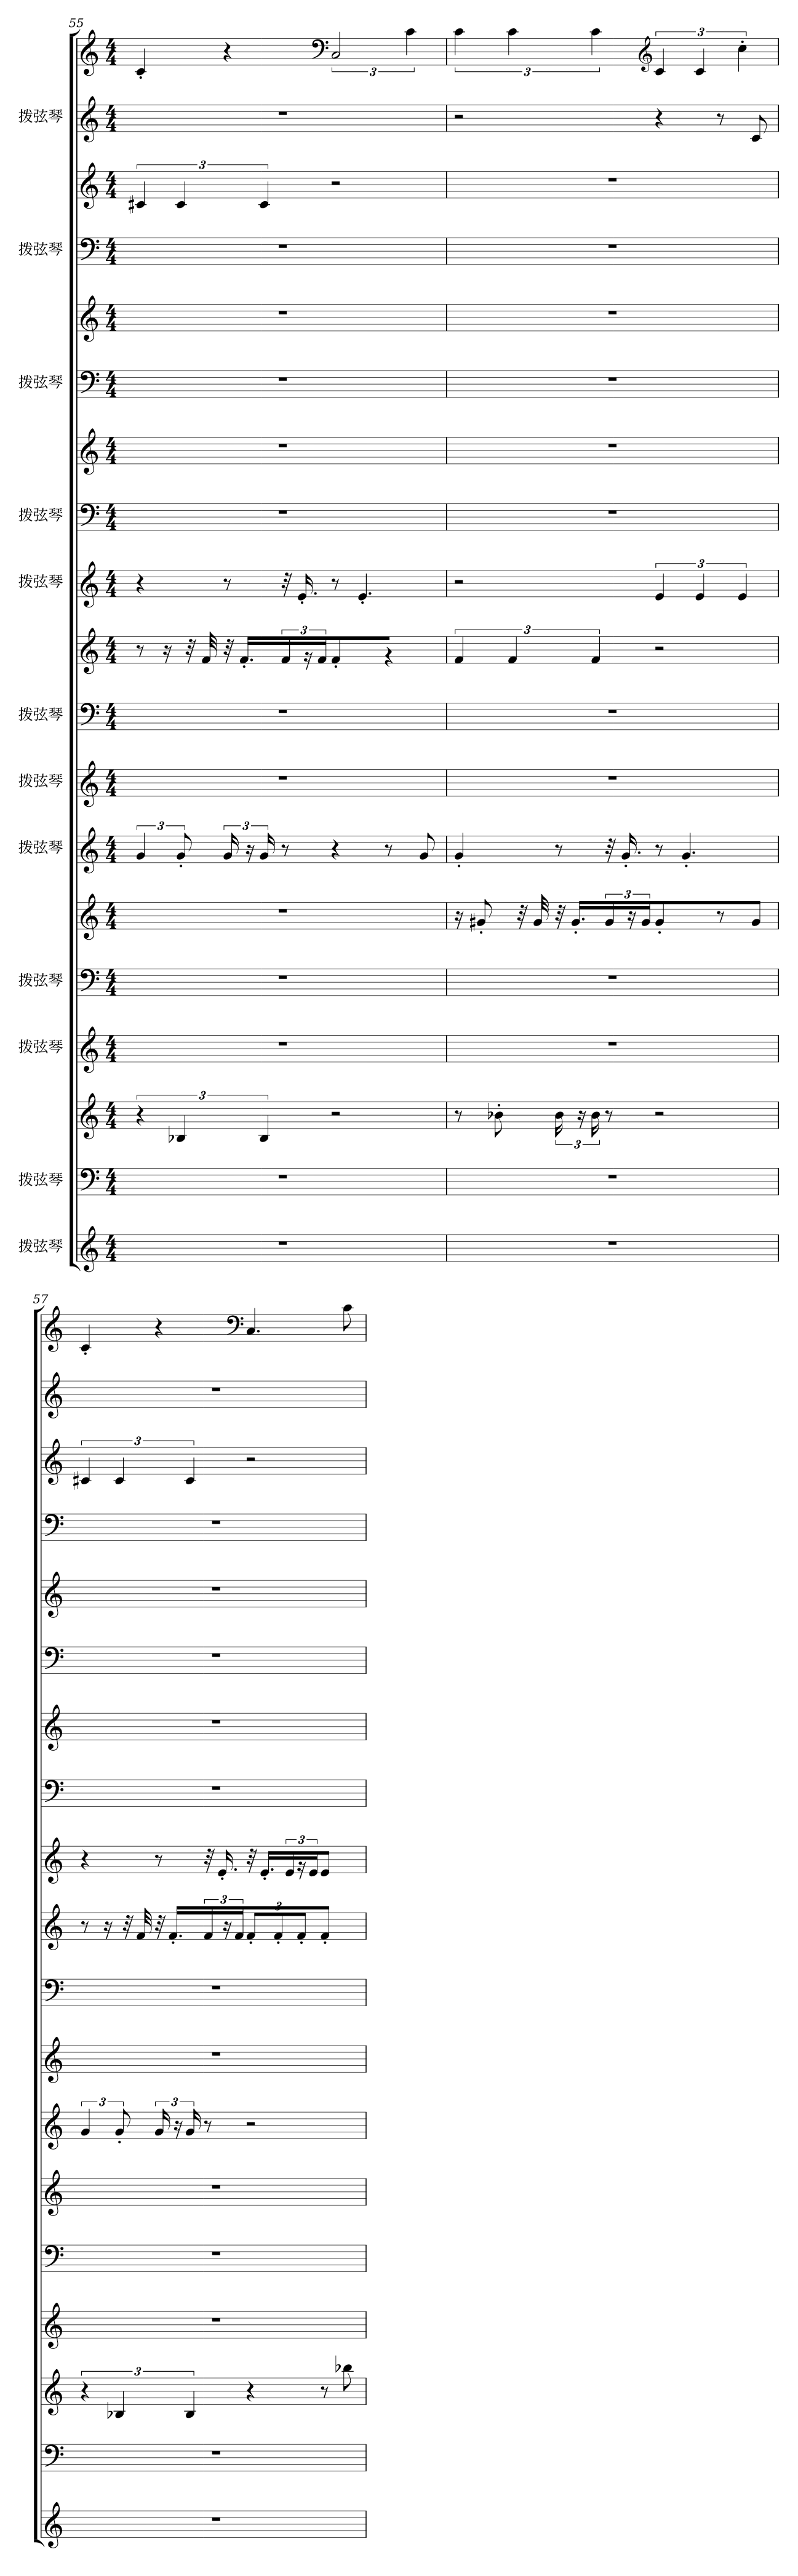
**kern	**kern	**kern	**kern	**kern	**kern	**kern	**kern	**kern	**kern	**kern	**kern	**kern	**kern	**kern	**kern	**kern	**kern	**kern
*part12	*part11	*part11	*part10	*part9	*part9	*part8	*part7	*part6	*part6	*part5	*part4	*part4	*part3	*part3	*part2	*part2	*part1	*part1
*staff19	*staff18	*staff17	*staff16	*staff15	*staff14	*staff13	*staff12	*staff11	*staff10	*staff9	*staff8	*staff7	*staff6	*staff5	*staff4	*staff3	*staff2	*staff1
*I"拨弦琴	*I"拨弦琴	*	*I"拨弦琴	*I"拨弦琴	*	*I"拨弦琴	*I"拨弦琴	*I"拨弦琴	*	*I"拨弦琴	*I"拨弦琴	*	*I"拨弦琴	*	*I"拨弦琴	*	*I"拨弦琴	*
!!LO:PB:g=z
*clefG2	*clefF4	*clefG2	*clefG2	*clefF4	*clefG2	*clefG2	*clefG2	*clefF4	*clefG2	*clefG2	*clefF4	*clefG2	*clefF4	*clefG2	*clefF4	*clefG2	*clefG2	*clefG2
*k[]	*k[]	*k[]	*k[]	*k[]	*k[]	*k[]	*k[]	*k[]	*k[]	*k[]	*k[]	*k[]	*k[]	*k[]	*k[]	*k[]	*k[]	*k[]
*M4/4	*M4/4	*M4/4	*M4/4	*M4/4	*M4/4	*M4/4	*M4/4	*M4/4	*M4/4	*M4/4	*M4/4	*M4/4	*M4/4	*M4/4	*M4/4	*M4/4	*M4/4	*M4/4
=55	=55	=55	=55	=55	=55	=55	=55	=55	=55	=55	=55	=55	=55	=55	=55	=55	=55	=55
1r	1r	6r	1r	1r	1r	6g/	1r	1r	8r	4r	1r	1r	1r	1r	1r	6c#X/	1r	4c'/
.	.	.	.	.	.	.	.	.	16r	.	.	.	.	.	.	.	.	.
.	.	6B-X/	.	.	.	12g'/	.	.	.	.	.	.	.	.	.	6c#/	.	.
.	.	.	.	.	.	.	.	.	32r	.	.	.	.	.	.	.	.	.
.	.	.	.	.	.	.	.	.	32f/	.	.	.	.	.	.	.	.	.
.	.	.	.	.	.	24g/	.	.	32r	8r	.	.	.	.	.	.	.	4r
.	.	.	.	.	.	.	.	.	16.f'/LL	.	.	.	.	.	.	.	.	.
.	.	.	.	.	.	24r	.	.	.	.	.	.	.	.	.	.	.	.
.	.	6B-/	.	.	.	24g/	.	.	.	.	.	.	.	.	.	6c#/	.	.
.	.	.	.	.	.	8r	.	.	24f/JJ	32r	.	.	.	.	.	.	.	.
.	.	.	.	.	.	.	.	.	.	16.e'/	.	.	.	.	.	.	.	.
.	.	.	.	.	.	.	.	.	24r	.	.	.	.	.	.	.	.	.
.	.	.	.	.	.	.	.	.	24f/	.	.	.	.	.	.	.	.	.
*	*	*	*	*	*	*	*	*	*	*	*	*	*	*	*	*	*	*clefF4
.	.	2r	.	.	.	4r	.	.	4f'/	8r	.	.	.	.	.	2r	.	3C/
.	.	.	.	.	.	.	.	.	.	4.e'/	.	.	.	.	.	.	.	.
.	.	.	.	.	.	8r	.	.	4r	.	.	.	.	.	.	.	.	.
.	.	.	.	.	.	.	.	.	.	.	.	.	.	.	.	.	.	6c\
.	.	.	.	.	.	8g/	.	.	.	.	.	.	.	.	.	.	.	.
=56	=56	=56	=56	=56	=56	=56	=56	=56	=56	=56	=56	=56	=56	=56	=56	=56	=56	=56
1r	1r	8r	1r	1r	16r	4g'/	1r	1r	6f/	2r	1r	1r	1r	1r	1r	1r	2r	6c\
.	.	.	.	.	8g#X'/	.	.	.	.	.	.	.	.	.	.	.	.	.
.	.	8b-X'\	.	.	.	.	.	.	.	.	.	.	.	.	.	.	.	.
.	.	.	.	.	.	.	.	.	6f/	.	.	.	.	.	.	.	.	6c\
.	.	.	.	.	32r	.	.	.	.	.	.	.	.	.	.	.	.	.
.	.	.	.	.	32g#/	.	.	.	.	.	.	.	.	.	.	.	.	.
.	.	24b-\	.	.	32r	8r	.	.	.	.	.	.	.	.	.	.	.	.
.	.	.	.	.	16.g#'/LL	.	.	.	.	.	.	.	.	.	.	.	.	.
.	.	24r	.	.	.	.	.	.	.	.	.	.	.	.	.	.	.	.
.	.	24b-\	.	.	.	.	.	.	6f/	.	.	.	.	.	.	.	.	6c\
.	.	8r	.	.	24g#/JJ	32r	.	.	.	.	.	.	.	.	.	.	.	.
.	.	.	.	.	.	16.g'/	.	.	.	.	.	.	.	.	.	.	.	.
.	.	.	.	.	24r	.	.	.	.	.	.	.	.	.	.	.	.	.
.	.	.	.	.	24g#/	.	.	.	.	.	.	.	.	.	.	.	.	.
*	*	*	*	*	*	*	*	*	*	*	*	*	*	*	*	*	*	*clefG2
.	.	2r	.	.	4g#'/	8r	.	.	2r	6e/	.	.	.	.	.	.	4r	6c/
.	.	.	.	.	.	4.g'/	.	.	.	.	.	.	.	.	.	.	.	.
.	.	.	.	.	.	.	.	.	.	6e/	.	.	.	.	.	.	.	6c/
.	.	.	.	.	8r	.	.	.	.	.	.	.	.	.	.	.	8r	.
.	.	.	.	.	.	.	.	.	.	6e/	.	.	.	.	.	.	.	6cc'\
.	.	.	.	.	8g#/	.	.	.	.	.	.	.	.	.	.	.	8c/	.
!!LO:PB:g=z
=57	=57	=57	=57	=57	=57	=57	=57	=57	=57	=57	=57	=57	=57	=57	=57	=57	=57	=57
1r	1r	6r	1r	1r	1r	6g/	1r	1r	8r	4r	1r	1r	1r	1r	1r	6c#X/	1r	4c'/
.	.	.	.	.	.	.	.	.	16r	.	.	.	.	.	.	.	.	.
.	.	6B-X/	.	.	.	12g'/	.	.	.	.	.	.	.	.	.	6c#/	.	.
.	.	.	.	.	.	.	.	.	32r	.	.	.	.	.	.	.	.	.
.	.	.	.	.	.	.	.	.	32f/	.	.	.	.	.	.	.	.	.
.	.	.	.	.	.	24g/	.	.	32r	8r	.	.	.	.	.	.	.	4r
.	.	.	.	.	.	.	.	.	16.f'/LL	.	.	.	.	.	.	.	.	.
.	.	.	.	.	.	24r	.	.	.	.	.	.	.	.	.	.	.	.
.	.	6B-/	.	.	.	24g/	.	.	.	.	.	.	.	.	.	6c#/	.	.
.	.	.	.	.	.	8r	.	.	24f/JJ	32r	.	.	.	.	.	.	.	.
.	.	.	.	.	.	.	.	.	.	16.e'/	.	.	.	.	.	.	.	.
.	.	.	.	.	.	.	.	.	24r	.	.	.	.	.	.	.	.	.
.	.	.	.	.	.	.	.	.	24f/	.	.	.	.	.	.	.	.	.
*	*	*	*	*	*	*	*	*	*	*	*	*	*	*	*	*	*	*clefF4
*	*	*	*	*	*	*	*	*	*Xbrackettup	*	*	*	*	*	*	*	*	*
.	.	4r	.	.	.	2r	.	.	12f'/L	32r	.	.	.	.	.	2r	.	4.C/
.	.	.	.	.	.	.	.	.	.	16.e'/LL	.	.	.	.	.	.	.	.
.	.	.	.	.	.	.	.	.	12f'/	.	.	.	.	.	.	.	.	.
.	.	.	.	.	.	.	.	.	.	24e/JJ	.	.	.	.	.	.	.	.
.	.	.	.	.	.	.	.	.	12f'/J	24r	.	.	.	.	.	.	.	.
.	.	.	.	.	.	.	.	.	.	24e/	.	.	.	.	.	.	.	.
.	.	8r	.	.	.	.	.	.	4f'/	4e/	.	.	.	.	.	.	.	.
.	.	8bb-X\	.	.	.	.	.	.	.	.	.	.	.	.	.	.	.	8c\
=	=	=	=	=	=	=	=	=	=	=	=	=	=	=	=	=	=	=
*-	*-	*-	*-	*-	*-	*-	*-	*-	*-	*-	*-	*-	*-	*-	*-	*-	*-	*-
